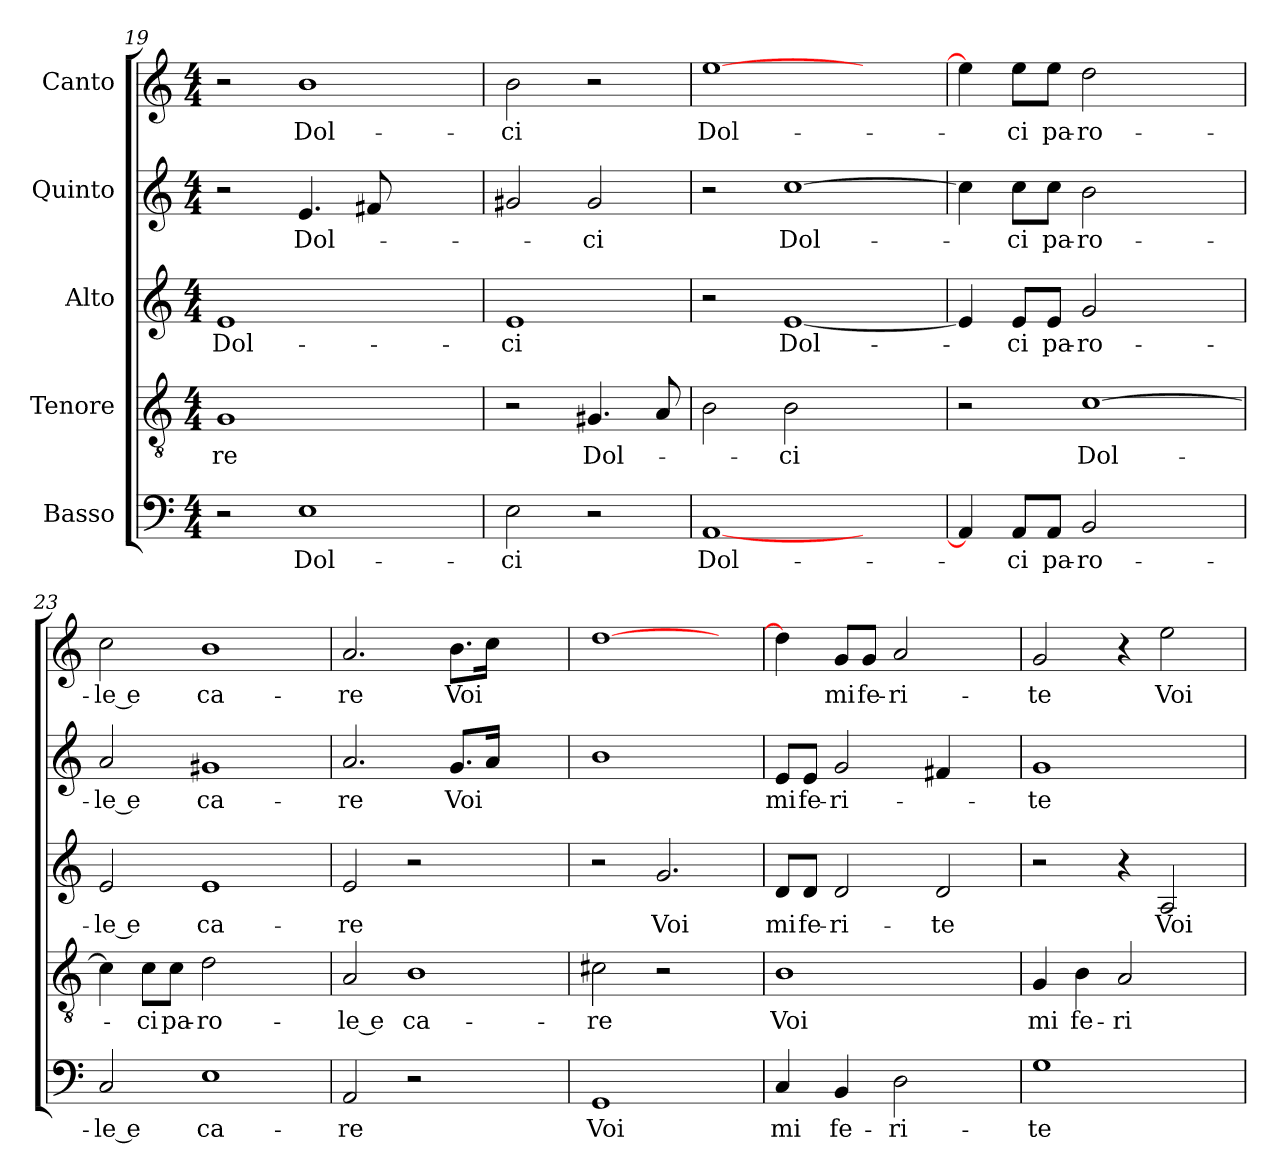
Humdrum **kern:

**kern	**text	**kern	**text	**kern	**text	**kern	**text	**kern	**text
*part5	*part5	*part4	*part4	*part3	*part3	*part2	*part2	*part1	*part1
*staff5	*staff5	*staff4	*staff4	*staff3	*staff3	*staff2	*staff2	*staff1	*staff1
*I"Basso	*	*I"Tenore	*	*I"Alto	*	*I"Quinto	*	*I"Canto	*
!!LO:PB:g=z
*clefF4	*	*clefGv2	*	*clefG2	*	*clefG2	*	*clefG2	*
*k[]	*	*k[]	*	*k[]	*	*k[]	*	*k[]	*
*M4/4	*	*M4/4	*	*M4/4	*	*M4/4	*	*M4/4	*
=19	=19	=19	=19	=19	=19	=19	=19	=19	=19
!	!	!	!LO:LY:b	!	!LO:LY:b	!	!	!	!
2r	.	1G	-re	1e	Dol-	2r	.	2r	.
!	!LO:LY:b	!	!	!	!	!	!LO:LY:b	!	!LO:LY:b
1E	Dol-	.	.	.	.	4.e/	Dol-	1b	Dol-
.	.	.	.	.	.	8f#X/	.	.	.
.	.	2ryy	.	2ryy	.	2ryy	.	.	.
=20	=20	=20	=20	=20	=20	=20	=20	=20	=20
!	!LO:LY:b	!	!	!	!LO:LY:b	!	!	!	!LO:LY:b
2E\	-ci	2r	.	1e	-ci	2g#X/	.	2b\	-ci
!	!	!	!LO:LY:b	!	!	!	!LO:LY:b	!	!
2r	.	4.G#X/	Dol-	.	.	2g#/	-ci	2r	.
.	.	8A/	.	.	.	.	.	.	.
=21	=21	=21	=21	=21	=21	=21	=21	=21	=21
!	!LO:LY:b	!	!	!	!	!	!	!	!LO:LY:b
[1AA	Dol-	2B\	.	2r	.	2r	.	[1ee	Dol-
!	!	!	!LO:LY:b	!	!LO:LY:b	!	!LO:LY:b	!	!
.	.	2B\	-ci	[1e	Dol-	[1cc	Dol-	.	.
2ryy	.	2ryy	.	.	.	.	.	2ryy	.
=22	=22	=22	=22	=22	=22	=22	=22	=22	=22
4AA/]	.	2r	.	4e/]	.	4cc\]	.	4ee\]	.
!	!LO:LY:b	!	!	!	!LO:LY:b	!	!LO:LY:b	!	!LO:LY:b
8AA/L	-ci	.	.	8e/L	-ci	8cc\L	-ci	8ee\L	-ci
!	!LO:LY:b	!	!	!	!LO:LY:b	!	!LO:LY:b	!	!LO:LY:b
8AA/J	pa-	.	.	8e/J	pa-	8cc\J	pa-	8ee\J	pa-
!	!LO:LY:b	!	!LO:LY:b	!	!LO:LY:b	!	!LO:LY:b	!	!LO:LY:b
2BB/	-ro-	[1c	Dol-	2g/	-ro-	2b\	-ro-	2dd\	-ro-
2ryy	.	.	.	2ryy	.	2ryy	.	2ryy	.
=23	=23	=23	=23	=23	=23	=23	=23	=23	=23
!	!LO:LY:b	!	!	!	!LO:LY:b	!	!LO:LY:b	!	!LO:LY:b
2C/	-le e	4c\]	.	2e/	-le e	2a/	-le e	2cc\	-le e
!	!	!	!LO:LY:b	!	!	!	!	!	!
.	.	8c\L	-ci	.	.	.	.	.	.
!	!	!	!LO:LY:b	!	!	!	!	!	!
.	.	8c\J	pa-	.	.	.	.	.	.
!	!LO:LY:b	!	!LO:LY:b	!	!LO:LY:b	!	!LO:LY:b	!	!LO:LY:b
1E	ca-	2d\	-ro-	1e	ca-	1g#X	ca-	1b	ca-
.	.	2ryy	.	.	.	.	.	.	.
!!LO:LB:g=z
=24	=24	=24	=24	=24	=24	=24	=24	=24	=24
!	!LO:LY:b	!	!LO:LY:b	!	!LO:LY:b	!	!LO:LY:b	!	!LO:LY:b
2AA/	-re	2A/	-le e	2e/	-re	2.a/	-re	2.a/	-re
!	!	!	!LO:LY:b	!	!	!	!	!	!
2r	.	1B	ca-	2r	.	.	.	.	.
!	!	!	!	!	!	!	!LO:LY:b	!	!LO:LY:b
.	.	.	.	.	.	8.g/L	Voi	8.b\L	Voi
.	.	.	.	.	.	16a/Jk	.	16cc\Jk	.
2ryy	.	.	.	2ryy	.	2ryy	.	2ryy	.
!!LO:LB:g=z
=25	=25	=25	=25	=25	=25	=25	=25	=25	=25
!	!LO:LY:b	!	!LO:LY:b	!	!	!	!	!	!
1GG	Voi	2c#X\	-re	2r	.	1b	.	[1dd	.
!	!	!	!	!	!LO:LY:b	!	!	!	!
.	.	2r	.	2.g/	Voi	.	.	.	.
4ryy	.	4ryy	.	.	.	4ryy	.	4ryy	.
=26	=26	=26	=26	=26	=26	=26	=26	=26	=26
!	!LO:LY:b	!	!LO:LY:b	!	!LO:LY:b	!	!LO:LY:b	!	!
4C/	mi	1B	Voi	8d/L	mi	8e/L	mi	4dd\]	.
!	!	!	!	!	!LO:LY:b	!	!LO:LY:b	!	!
.	.	.	.	8d/J	fe-	8e/J	fe-	.	.
!	!LO:LY:b	!	!	!	!LO:LY:b	!	!LO:LY:b	!	!LO:LY:b
4BB/	fe-	.	.	2d/	-ri-	2g/	-ri-	8g/L	mi
!	!	!	!	!	!	!	!	!	!LO:LY:b
.	.	.	.	.	.	.	.	8g/J	fe-
!	!LO:LY:b	!	!	!	!	!	!	!	!LO:LY:b
2D\	-ri-	.	.	.	.	.	.	2a/	-ri-
!	!	!	!	!	!LO:LY:b	!	!	!	!
.	.	.	.	2d/	-te	4f#X/	.	.	.
4ryy	.	4ryy	.	.	.	4ryy	.	4ryy	.
=27	=27	=27	=27	=27	=27	=27	=27	=27	=27
!	!LO:LY:b	!	!LO:LY:b	!	!	!	!LO:LY:b	!	!LO:LY:b
1G	-te	4G/	mi	2r	.	1g	-te	2g/	-te
!	!	!	!LO:LY:b	!	!	!	!	!	!
.	.	4B\	fe-	.	.	.	.	.	.
!	!	!	!LO:LY:b	!	!	!	!	!	!
.	.	2A/	-ri-	4r	.	.	.	4r	.
!	!	!	!	!	!LO:LY:b	!	!	!	!LO:LY:b
.	.	.	.	2A/	Voi	.	.	2ee\	Voi
4ryy	.	4ryy	.	.	.	4ryy	.	.	.
=	=	=	=	=	=	=	=	=	=
*-	*-	*-	*-	*-	*-	*-	*-	*-	*-
